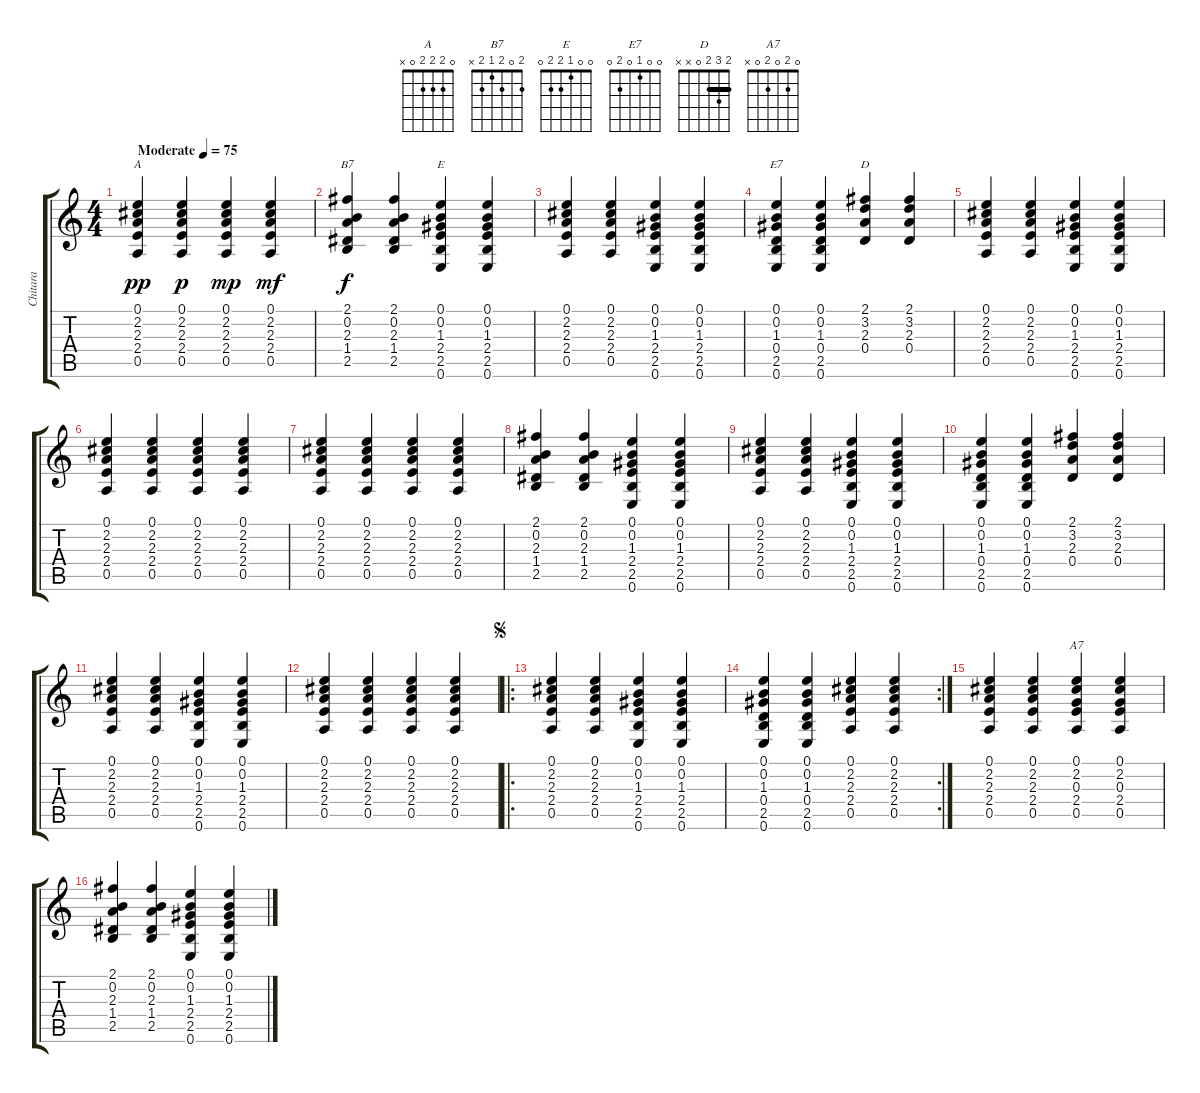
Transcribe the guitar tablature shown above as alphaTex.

\track ("Chitara" "Chitara") {instrument acousticguitarsteel}
\staff {score tabs}
\tuning (E4 B3 G3 D3 A2 E2) {hide}
\chord ("A" 0 2 2 2 0 x)
\chord ("B7" 2 0 2 1 2 x)
\chord ("E" 0 0 1 2 2 0)
\chord ("E7" 0 0 1 0 2 0)
\chord ("D" 2 3 2 0 x x) {barre 2}
\chord ("A7" 0 2 0 2 0 x)
\ts (4 4)
\tempo (75 "Moderate")
\clef g2
\ks c
(0.1 2.2 2.3 2.4 0.5).4{ch "A" dy pp instrument acousticguitarsteel} (0.1 2.2 2.3 2.4 0.5).4{dy p} (0.1 2.2 2.3 2.4 0.5).4{dy mp} (0.1 2.2 2.3 2.4 0.5).4{dy mf} |
(2.1 0.2 2.3 1.4 2.5).4{ch "B7" dy f} (2.1 0.2 2.3 1.4 2.5).4 (0.1 0.2 1.3 2.4 2.5 0.6).4{ch "E"} (0.1 0.2 1.3 2.4 2.5 0.6).4 |
(0.1 2.2 2.3 2.4 0.5).4 (0.1 2.2 2.3 2.4 0.5).4 (0.1 0.2 1.3 2.4 2.5 0.6).4 (0.1 0.2 1.3 2.4 2.5 0.6).4 |
(0.1 0.2 1.3 0.4 2.5 0.6).4{ch "E7"} (0.1 0.2 1.3 0.4 2.5 0.6).4 (2.1 3.2 2.3 0.4).4{ch "D"} (2.1 3.2 2.3 0.4).4 |
(0.1 2.2 2.3 2.4 0.5).4 (0.1 2.2 2.3 2.4 0.5).4 (0.1 0.2 1.3 2.4 2.5 0.6).4 (0.1 0.2 1.3 2.4 2.5 0.6).4 |
(0.1 2.2 2.3 2.4 0.5).4 (0.1 2.2 2.3 2.4 0.5).4 (0.1 2.2 2.3 2.4 0.5).4 (0.1 2.2 2.3 2.4 0.5).4 |
(0.1 2.2 2.3 2.4 0.5).4 (0.1 2.2 2.3 2.4 0.5).4 (0.1 2.2 2.3 2.4 0.5).4 (0.1 2.2 2.3 2.4 0.5).4 |
(2.1 0.2 2.3 1.4 2.5).4 (2.1 0.2 2.3 1.4 2.5).4 (0.1 0.2 1.3 2.4 2.5 0.6).4 (0.1 0.2 1.3 2.4 2.5 0.6).4 |
(0.1 2.2 2.3 2.4 0.5).4 (0.1 2.2 2.3 2.4 0.5).4 (0.1 0.2 1.3 2.4 2.5 0.6).4 (0.1 0.2 1.3 2.4 2.5 0.6).4 |
(0.1 0.2 1.3 0.4 2.5 0.6).4 (0.1 0.2 1.3 0.4 2.5 0.6).4 (2.1 3.2 2.3 0.4).4 (2.1 3.2 2.3 0.4).4 |
(0.1 2.2 2.3 2.4 0.5).4 (0.1 2.2 2.3 2.4 0.5).4 (0.1 0.2 1.3 2.4 2.5 0.6).4 (0.1 0.2 1.3 2.4 2.5 0.6).4 |
(0.1 2.2 2.3 2.4 0.5).4 (0.1 2.2 2.3 2.4 0.5).4 (0.1 2.2 2.3 2.4 0.5).4 (0.1 2.2 2.3 2.4 0.5).4 |
\ro
\jump segno
(0.1 2.2 2.3 2.4 0.5).4 (0.1 2.2 2.3 2.4 0.5).4 (0.1 0.2 1.3 2.4 2.5 0.6).4 (0.1 0.2 1.3 2.4 2.5 0.6).4 |
\rc 2
(0.1 0.2 1.3 0.4 2.5 0.6).4 (0.1 0.2 1.3 0.4 2.5 0.6).4 (0.1 2.2 2.3 2.4 0.5).4 (0.1 2.2 2.3 2.4 0.5).4 |
(0.1 2.2 2.3 2.4 0.5).4 (0.1 2.2 2.3 2.4 0.5).4 (0.1 2.2 0.3 2.4 0.5).4{ch "A7"} (0.1 2.2 0.3 2.4 0.5).4 |
(2.1 0.2 2.3 1.4 2.5).4 (2.1 0.2 2.3 1.4 2.5).4 (0.1 0.2 1.3 2.4 2.5 0.6).4 (0.1 0.2 1.3 2.4 2.5 0.6).4
